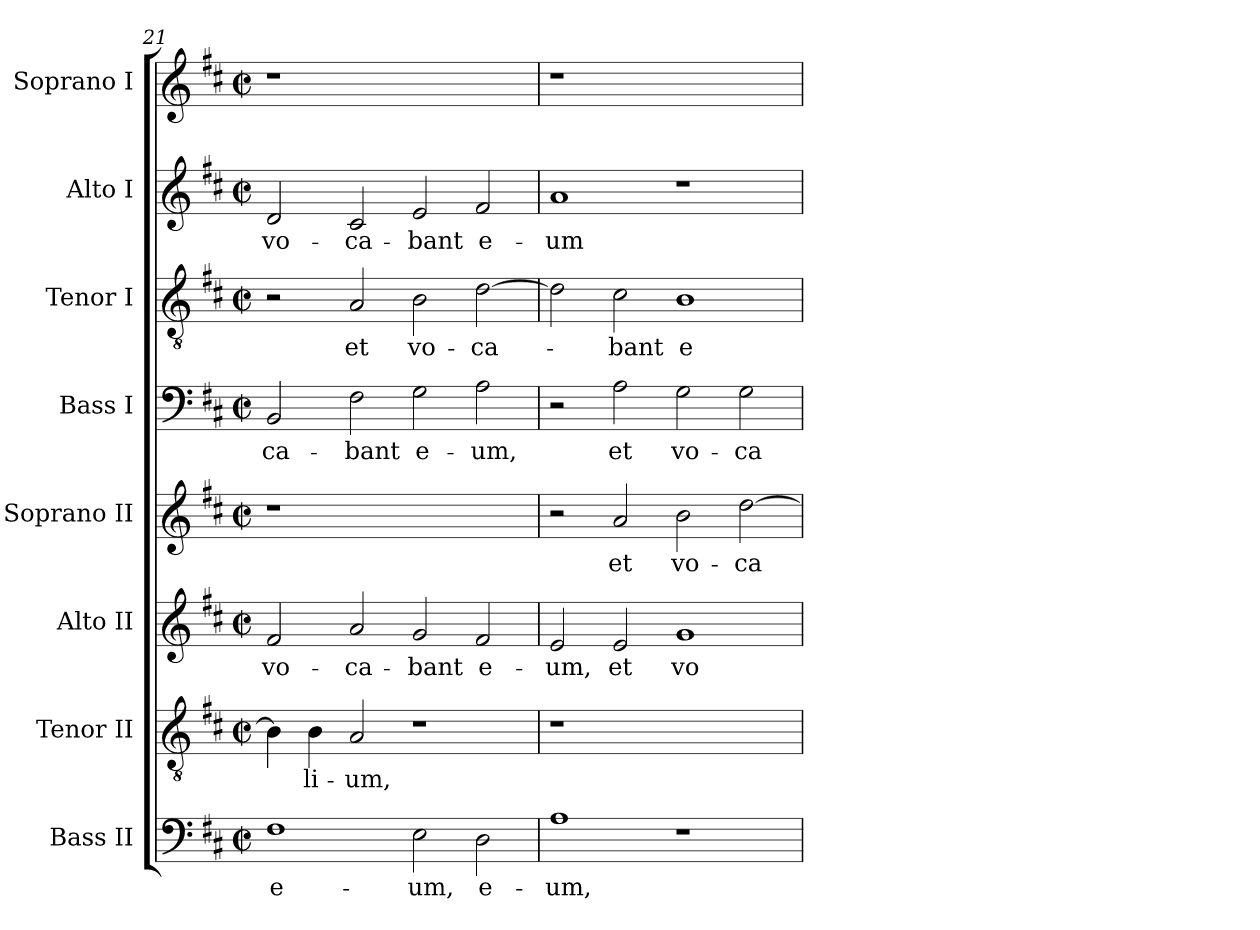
**kern	**text	**kern	**text	**kern	**text	**kern	**text	**kern	**text	**kern	**text	**kern	**text	**kern
*part8	*part8	*part7	*part7	*part6	*part6	*part5	*part5	*part4	*part4	*part3	*part3	*part2	*part2	*part1
*staff8	*staff8	*staff7	*staff7	*staff6	*staff6	*staff5	*staff5	*staff4	*staff4	*staff3	*staff3	*staff2	*staff2	*staff1
*I"Bass II	*	*I"Tenor II	*	*I"Alto II	*	*I"Soprano II	*	*I"Bass I	*	*I"Tenor I	*	*I"Alto I	*	*I"Soprano I
*I'B. II	*	*	*	*	*	*I'A. I	*	*	*	*	*	*I'T. I	*	*
!!LO:PB:g=z
*clefF4	*	*clefGv2	*	*clefG2	*	*clefG2	*	*clefF4	*	*clefGv2	*	*clefG2	*	*clefG2
*	*	*	*	*	*	*	*	*ITrd7c12	*	*	*	*ITrd7c12	*	*
*k[f#c#]	*	*k[f#c#]	*	*k[f#c#]	*	*k[f#c#]	*	*k[f#c#]	*	*k[f#c#]	*	*k[f#c#]	*	*k[f#c#]
*D:	*	*D:	*	*D:	*	*D:	*	*D:	*	*D:	*	*D:	*	*D:
*M2/2	*	*M2/2	*	*M2/2	*	*M2/2	*	*M2/2	*	*M2/2	*	*M2/2	*	*M2/2
*met(c|)	*	*met(c|)	*	*met(c|)	*	*met(c|)	*	*met(c|)	*	*met(c|)	*	*met(c|)	*	*met(c|)
=21	=21	=21	=21	=21	=21	=21	=21	=21	=21	=21	=21	=21	=21	=21
!	!LO:LY:b:color=#000000	!	!	!	!	!	!	!	!	!	!	!	!	!
!	!	!	!	!	!LO:LY:b:color=#000000	!LO:N:vis=1	!	!	!	!	!	!	!	!
!	!	!	!	!	!	!	!	!	!LO:LY:b:color=#000000	!	!	!	!	!
!	!	!	!	!	!	!	!	!	!	!	!	!	!LO:LY:b:color=#000000	!LO:N:vis=1
1F#i	e-	4Bi\]	.	2f#i/	vo-	1r	.	2BBBi/	-ca-	2r	.	2Di/	vo-	1r
!	!	!	!LO:LY:b:color=#000000	!	!	!	!	!	!	!	!	!	!	!
.	.	4Bi\	-li-	.	.	.	.	.	.	.	.	.	.	.
!	!	!	!LO:LY:b:color=#000000	!	!	!	!	!	!	!	!	!	!	!
!	!	!	!	!	!LO:LY:b:color=#000000	!	!	!	!	!	!	!	!	!
!	!	!	!	!	!	!	!	!	!LO:LY:b:color=#000000	!	!	!	!	!
!	!	!	!	!	!	!	!	!	!	!	!LO:LY:b:color=#000000	!	!	!
!	!	!	!	!	!	!	!	!	!	!	!	!	!LO:LY:b:color=#000000	!
.	.	2Ai/	-um,	2ai/	-ca-	.	.	2FF#i\	-bant	2Ai/	et	2C#i/	-ca-	.
!	!LO:LY:b:color=#000000	!	!	!	!	!	!	!	!	!	!	!	!	!
!	!	!	!	!	!LO:LY:b:color=#000000	!	!	!	!	!	!	!	!	!
!	!	!	!	!	!	!	!	!	!LO:LY:b:color=#000000	!	!	!	!	!
!	!	!	!	!	!	!	!	!	!	!	!LO:LY:b:color=#000000	!	!	!
!	!	!	!	!	!	!	!	!	!	!	!	!	!LO:LY:b:color=#000000	!
2Ei\	-um,	1r	.	2gi/	-bant	1ryy	.	2GGi\	e-	2Bi\	vo-	2Ei/	-bant	1ryy
!	!LO:LY:b:color=#000000	!	!	!	!	!	!	!	!	!	!	!	!	!
!	!	!	!	!	!LO:LY:b:color=#000000	!	!	!	!	!	!	!	!	!
!	!	!	!	!	!	!	!	!	!LO:LY:b:color=#000000	!	!	!	!	!
!	!	!	!	!	!	!	!	!	!	!	!LO:LY:b:color=#000000	!	!	!
!	!	!	!	!	!	!	!	!	!	!	!	!	!LO:LY:b:color=#000000	!
2Di\	e-	.	.	2f#i/	e-	.	.	2AAi\	-um,	[>2di\	-ca-	2F#i/	e-	.
=22	=22	=22	=22	=22	=22	=22	=22	=22	=22	=22	=22	=22	=22	=22
!	!LO:LY:b:color=#000000	!LO:N:vis=1	!	!	!	!	!	!	!	!	!	!	!	!
!	!	!	!	!	!LO:LY:b:color=#000000	!	!	!	!	!	!	!	!	!
!	!	!	!	!	!	!	!	!	!	!	!	!	!LO:LY:b:color=#000000	!LO:N:vis=1
1Ai	-um,	1r	.	2ei/	-um,	2r	.	2r	.	2di\]	.	1Ai	-um	1r
!	!	!	!	!	!LO:LY:b:color=#000000	!	!	!	!	!	!	!	!	!
!	!	!	!	!	!	!	!LO:LY:b:color=#000000	!	!	!	!	!	!	!
!	!	!	!	!	!	!	!	!	!LO:LY:b:color=#000000	!	!	!	!	!
!	!	!	!	!	!	!	!	!	!	!	!LO:LY:b:color=#000000	!	!	!
.	.	.	.	2ei/	et	2ai/	et	2AAi\	et	2c#i\	-bant	.	.	.
!	!	!	!	!	!LO:LY:b:color=#000000	!	!	!	!	!	!	!	!	!
!	!	!	!	!	!	!	!LO:LY:b:color=#000000	!	!	!	!	!	!	!
!	!	!	!	!	!	!	!	!	!LO:LY:b:color=#000000	!	!	!	!	!
!	!	!	!	!	!	!	!	!	!	!	!LO:LY:b:color=#000000	!	!	!
1r	.	1ryy	.	1gi	vo-	2bi\	vo-	2GGi\	vo-	1Bi	e-	1r	.	1ryy
!	!	!	!	!	!	!	!LO:LY:b:color=#000000	!	!	!	!	!	!	!
!	!	!	!	!	!	!	!	!	!LO:LY:b:color=#000000	!	!	!	!	!
.	.	.	.	.	.	[>2ddi\	-ca-	2GGi\	-ca-	.	.	.	.	.
=	=	=	=	=	=	=	=	=	=	=	=	=	=	=
*-	*-	*-	*-	*-	*-	*-	*-	*-	*-	*-	*-	*-	*-	*-
